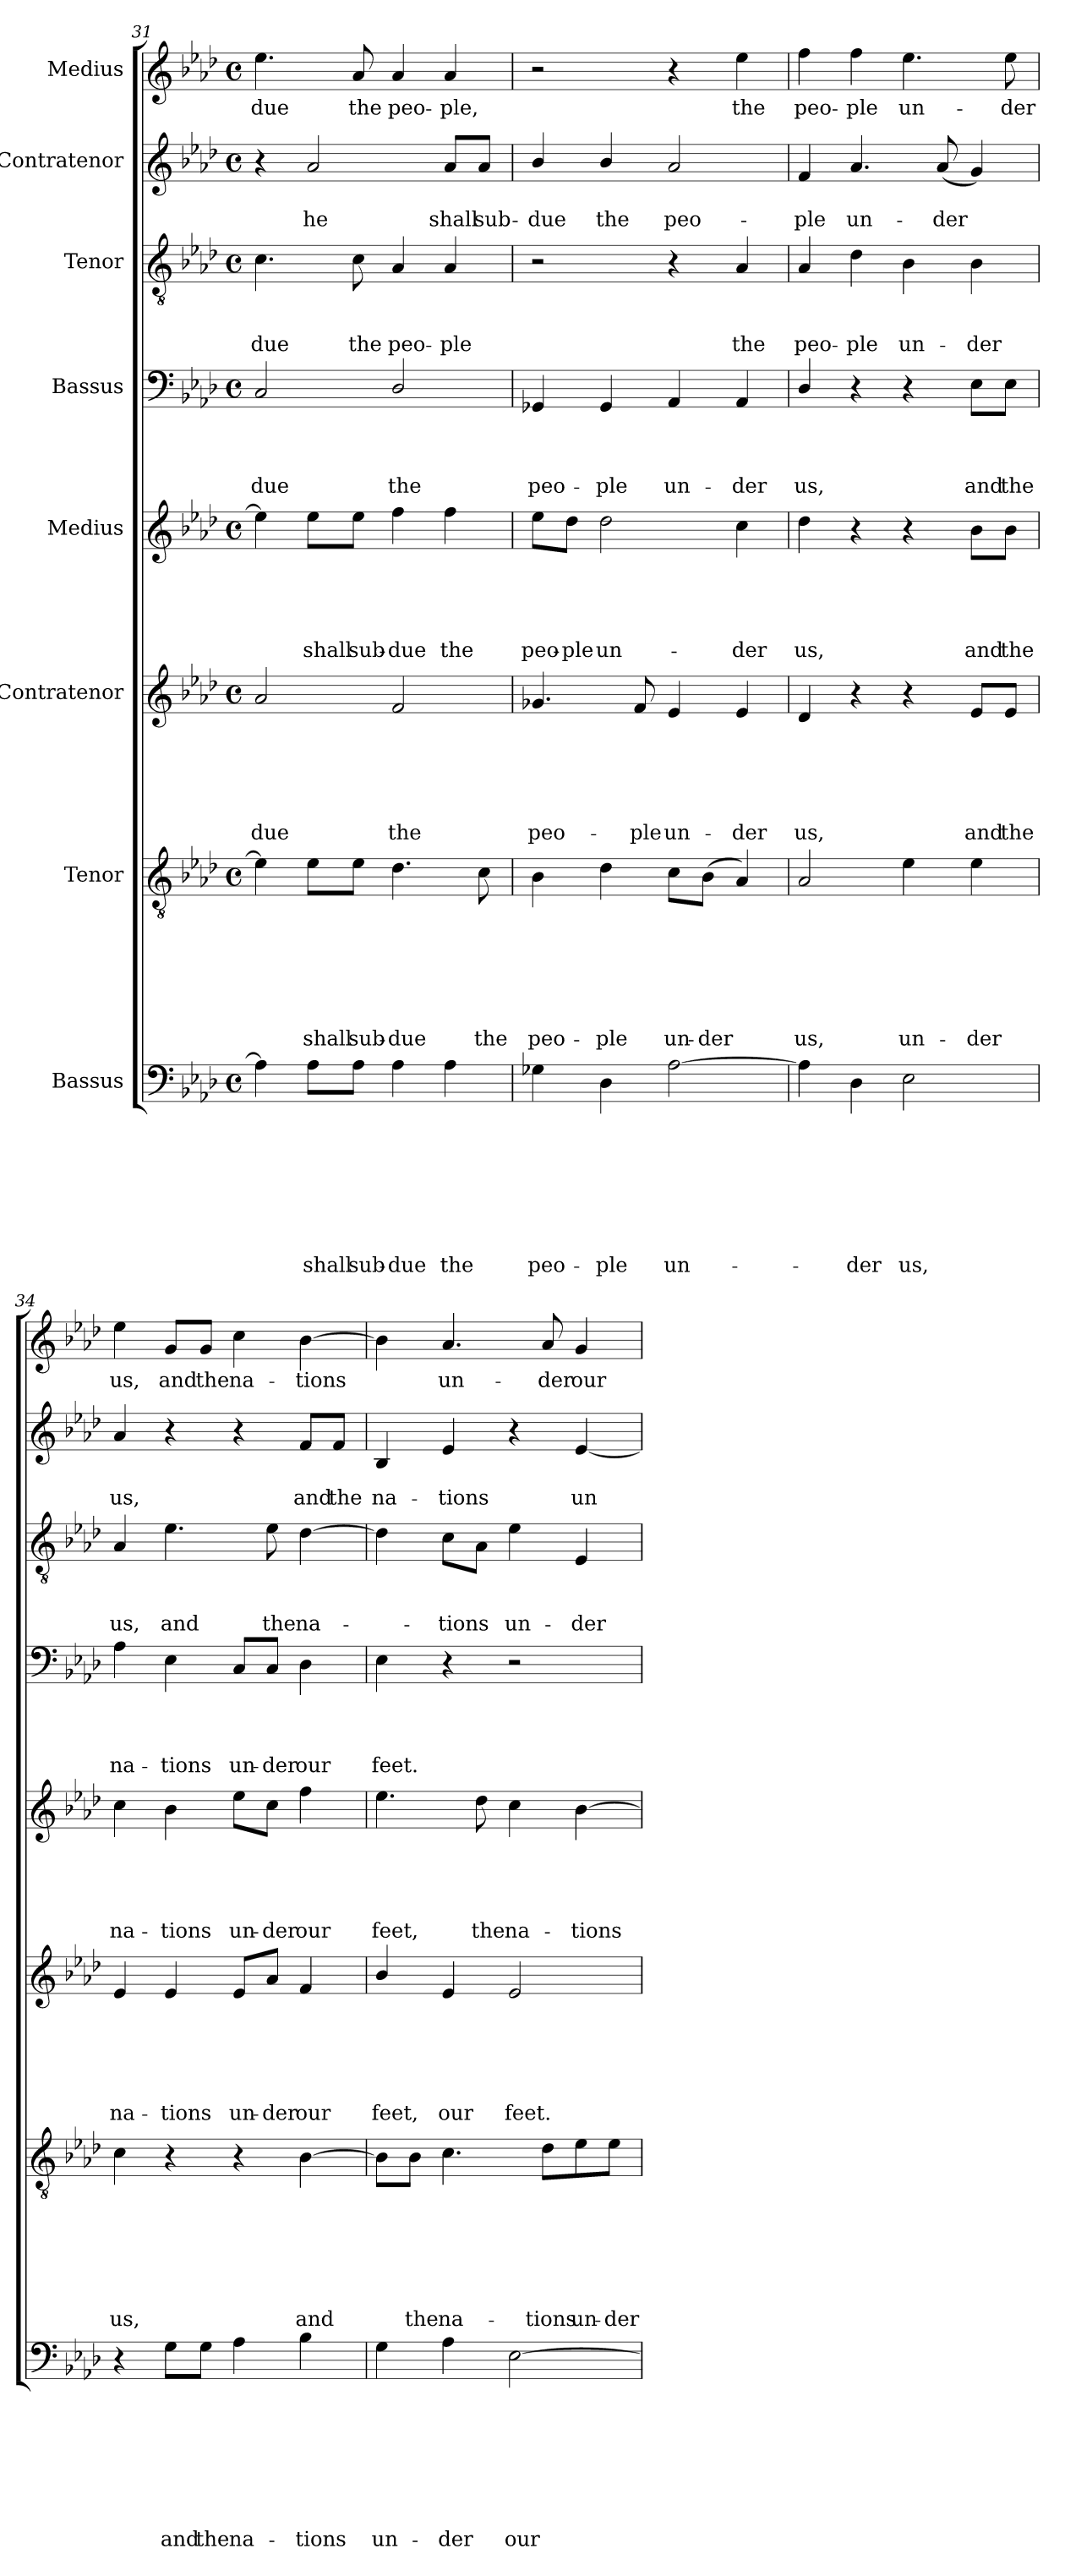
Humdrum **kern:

**kern	**text	**text	**text	**text	**text	**text	**text	**text	**kern	**text	**text	**text	**text	**text	**text	**text	**kern	**text	**text	**text	**text	**text	**text	**kern	**text	**text	**text	**text	**text	**kern	**text	**text	**text	**text	**kern	**text	**text	**text	**kern	**text	**text	**kern	**text
*part8	*part8	*part8	*part8	*part8	*part8	*part8	*part8	*part8	*part7	*part7	*part7	*part7	*part7	*part7	*part7	*part7	*part6	*part6	*part6	*part6	*part6	*part6	*part6	*part5	*part5	*part5	*part5	*part5	*part5	*part4	*part4	*part4	*part4	*part4	*part3	*part3	*part3	*part3	*part2	*part2	*part2	*part1	*part1
*staff8	*staff8	*staff8	*staff8	*staff8	*staff8	*staff8	*staff8	*staff8	*staff7	*staff7	*staff7	*staff7	*staff7	*staff7	*staff7	*staff7	*staff6	*staff6	*staff6	*staff6	*staff6	*staff6	*staff6	*staff5	*staff5	*staff5	*staff5	*staff5	*staff5	*staff4	*staff4	*staff4	*staff4	*staff4	*staff3	*staff3	*staff3	*staff3	*staff2	*staff2	*staff2	*staff1	*staff1
*I"Bassus	*	*	*	*	*	*	*	*	*I"Tenor	*	*	*	*	*	*	*	*I"Contratenor	*	*	*	*	*	*	*I"Medius	*	*	*	*	*	*I"Bassus	*	*	*	*	*I"Tenor	*	*	*	*I"Contratenor	*	*	*I"Medius	*
*clefF4	*	*	*	*	*	*	*	*	*clefGv2	*	*	*	*	*	*	*	*clefG2	*	*	*	*	*	*	*clefG2	*	*	*	*	*	*clefF4	*	*	*	*	*clefGv2	*	*	*	*clefG2	*	*	*clefG2	*
*k[b-e-a-d-]	*	*	*	*	*	*	*	*	*k[b-e-a-d-]	*	*	*	*	*	*	*	*k[b-e-a-d-]	*	*	*	*	*	*	*k[b-e-a-d-]	*	*	*	*	*	*k[b-e-a-d-]	*	*	*	*	*k[b-e-a-d-]	*	*	*	*k[b-e-a-d-]	*	*	*k[b-e-a-d-]	*
*A-:	*	*	*	*	*	*	*	*	*A-:	*	*	*	*	*	*	*	*A-:	*	*	*	*	*	*	*A-:	*	*	*	*	*	*A-:	*	*	*	*	*A-:	*	*	*	*A-:	*	*	*A-:	*
*M4/4	*	*	*	*	*	*	*	*	*M4/4	*	*	*	*	*	*	*	*M4/4	*	*	*	*	*	*	*M4/4	*	*	*	*	*	*M4/4	*	*	*	*	*M4/4	*	*	*	*M4/4	*	*	*M4/4	*
*met(c)	*	*	*	*	*	*	*	*	*met(c)	*	*	*	*	*	*	*	*met(c)	*	*	*	*	*	*	*met(c)	*	*	*	*	*	*met(c)	*	*	*	*	*met(c)	*	*	*	*met(c)	*	*	*met(c)	*
=31	=31	=31	=31	=31	=31	=31	=31	=31	=31	=31	=31	=31	=31	=31	=31	=31	=31	=31	=31	=31	=31	=31	=31	=31	=31	=31	=31	=31	=31	=31	=31	=31	=31	=31	=31	=31	=31	=31	=31	=31	=31	=31	=31
!	!	!	!	!	!	!	!	!	!	!	!	!	!	!	!	!	!	!	!	!	!	!	!LO:LY:b	!	!	!	!	!	!	!	!	!	!	!LO:LY:b	!	!	!	!LO:LY:b	!	!	!	!	!LO:LY:b
4A-\]	.	.	.	.	.	.	.	.	4e-\]	.	.	.	.	.	.	.	2a-/	.	.	.	.	.	-due	4ee-\]	.	.	.	.	.	2C/	.	.	.	-due	4.c\	.	.	-due	4r	.	.	4.ee-\	-due
!	!	!	!	!	!	!	!	!LO:LY:b	!	!	!	!	!	!	!	!LO:LY:b	!	!	!	!	!	!	!	!	!	!	!	!	!LO:LY:b	!	!	!	!	!	!	!	!	!	!	!	!LO:LY:b	!	!
8A-\L	.	.	.	.	.	.	.	shall	8e-\L	.	.	.	.	.	.	shall	.	.	.	.	.	.	.	8ee-\L	.	.	.	.	shall	.	.	.	.	.	.	.	.	.	2a-/	.	he	.	.
!	!	!	!	!	!	!	!	!LO:LY:b	!	!	!	!	!	!	!	!LO:LY:b	!	!	!	!	!	!	!	!	!	!	!	!	!LO:LY:b	!	!	!	!	!	!	!	!	!LO:LY:b	!	!	!	!	!LO:LY:b
8A-\J	.	.	.	.	.	.	.	sub-	8e-\J	.	.	.	.	.	.	sub-	.	.	.	.	.	.	.	8ee-\J	.	.	.	.	sub-	.	.	.	.	.	8c\	.	.	the	.	.	.	8a-/	the
!	!	!	!	!	!	!	!	!LO:LY:b	!	!	!	!	!	!	!	!LO:LY:b	!	!	!	!	!	!	!LO:LY:b	!	!	!	!	!	!LO:LY:b	!	!	!	!	!LO:LY:b	!	!	!	!LO:LY:b	!	!	!	!	!LO:LY:b
4A-\	.	.	.	.	.	.	.	-due	4.d-\	.	.	.	.	.	.	-due	2f/	.	.	.	.	.	the	4ff\	.	.	.	.	-due	2D-/	.	.	.	the	4A-/	.	.	peo-	.	.	.	4a-/	peo-
!	!	!	!	!	!	!	!	!LO:LY:b	!	!	!	!	!	!	!	!	!	!	!	!	!	!	!	!	!	!	!	!	!LO:LY:b	!	!	!	!	!	!	!	!	!LO:LY:b	!	!	!LO:LY:b	!	!LO:LY:b
4A-\	.	.	.	.	.	.	.	the	.	.	.	.	.	.	.	.	.	.	.	.	.	.	.	4ff\	.	.	.	.	the	.	.	.	.	.	4A-/	.	.	-ple	8a-/L	.	shall	4a-/	-ple,
!	!	!	!	!	!	!	!	!	!	!	!	!	!	!	!	!LO:LY:b	!	!	!	!	!	!	!	!	!	!	!	!	!	!	!	!	!	!	!	!	!	!	!	!	!LO:LY:b	!	!
.	.	.	.	.	.	.	.	.	8c\	.	.	.	.	.	.	the	.	.	.	.	.	.	.	.	.	.	.	.	.	.	.	.	.	.	.	.	.	.	8a-/J	.	sub-	.	.
!!LO:LB:g=z
=32	=32	=32	=32	=32	=32	=32	=32	=32	=32	=32	=32	=32	=32	=32	=32	=32	=32	=32	=32	=32	=32	=32	=32	=32	=32	=32	=32	=32	=32	=32	=32	=32	=32	=32	=32	=32	=32	=32	=32	=32	=32	=32	=32
!	!	!	!	!	!	!	!	!LO:LY:b	!	!	!	!	!	!	!	!LO:LY:b	!	!	!	!	!	!	!LO:LY:b	!	!	!	!	!	!LO:LY:b	!	!	!	!	!LO:LY:b	!	!	!	!	!	!	!LO:LY:b	!	!
4G-X\	.	.	.	.	.	.	.	peo-	4B-\	.	.	.	.	.	.	peo-	4.g-X/	.	.	.	.	.	peo-	8ee-\L	.	.	.	.	peo-	4GG-X/	.	.	.	peo-	2r	.	.	.	4b-/	.	-due	2r	.
!	!	!	!	!	!	!	!	!	!	!	!	!	!	!	!	!	!	!	!	!	!	!	!	!	!	!	!	!	!LO:LY:b	!	!	!	!	!	!	!	!	!	!	!	!	!	!
.	.	.	.	.	.	.	.	.	.	.	.	.	.	.	.	.	.	.	.	.	.	.	.	8dd-\J	.	.	.	.	-ple	.	.	.	.	.	.	.	.	.	.	.	.	.	.
!	!	!	!	!	!	!	!	!LO:LY:b	!	!	!	!	!	!	!	!LO:LY:b	!	!	!	!	!	!	!	!	!	!	!	!	!LO:LY:b	!	!	!	!	!LO:LY:b	!	!	!	!	!	!	!LO:LY:b	!	!
4D-\	.	.	.	.	.	.	.	-ple	4d-\	.	.	.	.	.	.	-ple	.	.	.	.	.	.	.	2dd-\	.	.	.	.	un-	4GG-/	.	.	.	-ple	.	.	.	.	4b-/	.	the	.	.
!	!	!	!	!	!	!	!	!	!	!	!	!	!	!	!	!	!	!	!	!	!	!	!LO:LY:b	!	!	!	!	!	!	!	!	!	!	!	!	!	!	!	!	!	!	!	!
.	.	.	.	.	.	.	.	.	.	.	.	.	.	.	.	.	8f/	.	.	.	.	.	-ple	.	.	.	.	.	.	.	.	.	.	.	.	.	.	.	.	.	.	.	.
!	!	!	!	!	!	!	!	!LO:LY:b	!	!	!	!	!	!	!	!LO:LY:b	!	!	!	!	!	!	!LO:LY:b	!	!	!	!	!	!	!	!	!	!	!LO:LY:b	!	!	!	!	!	!	!LO:LY:b	!	!
[>2A-\	.	.	.	.	.	.	.	un-	8c\L	.	.	.	.	.	.	un-	4e-/	.	.	.	.	.	un-	.	.	.	.	.	.	4AA-/	.	.	.	un-	4r	.	.	.	2a-/	.	peo-	4r	.
!	!	!	!	!	!	!	!	!	!	!	!	!	!	!	!	!LO:LY:b	!	!	!	!	!	!	!	!	!	!	!	!	!	!	!	!	!	!	!	!	!	!	!	!	!	!	!
.	.	.	.	.	.	.	.	.	(>8B-\J	.	.	.	.	.	.	-der	.	.	.	.	.	.	.	.	.	.	.	.	.	.	.	.	.	.	.	.	.	.	.	.	.	.	.
!	!	!	!	!	!	!	!	!	!	!	!	!	!	!	!	!	!	!	!	!	!	!	!LO:LY:b	!	!	!	!	!	!LO:LY:b	!	!	!	!	!LO:LY:b	!	!	!	!LO:LY:b	!	!	!	!	!LO:LY:b
.	.	.	.	.	.	.	.	.	4A-/)	.	.	.	.	.	.	.	4e-/	.	.	.	.	.	-der	4cc\	.	.	.	.	-der	4AA-/	.	.	.	-der	4A-/	.	.	the	.	.	.	4ee-\	the
=33	=33	=33	=33	=33	=33	=33	=33	=33	=33	=33	=33	=33	=33	=33	=33	=33	=33	=33	=33	=33	=33	=33	=33	=33	=33	=33	=33	=33	=33	=33	=33	=33	=33	=33	=33	=33	=33	=33	=33	=33	=33	=33	=33
!	!	!	!	!	!	!	!	!	!	!	!	!	!	!	!	!LO:LY:b	!	!	!	!	!	!	!LO:LY:b	!	!	!	!	!	!LO:LY:b	!	!	!	!	!LO:LY:b	!	!	!	!LO:LY:b	!	!	!LO:LY:b	!	!LO:LY:b
4A-\]	.	.	.	.	.	.	.	.	2A-/	.	.	.	.	.	.	us,	4d-/	.	.	.	.	.	us,	4dd-\	.	.	.	.	us,	4D-/	.	.	.	us,	4A-/	.	.	peo-	4f/	.	-ple	4ff\	peo-
!	!	!	!	!	!	!	!	!LO:LY:b	!	!	!	!	!	!	!	!	!	!	!	!	!	!	!	!	!	!	!	!	!	!	!	!	!	!	!	!	!	!LO:LY:b	!	!	!LO:LY:b	!	!LO:LY:b
4D-\	.	.	.	.	.	.	.	-der	.	.	.	.	.	.	.	.	4r	.	.	.	.	.	.	4r	.	.	.	.	.	4r	.	.	.	.	4d-\	.	.	-ple	4.a-/	.	un-	4ff\	-ple
!	!	!	!	!	!	!	!	!LO:LY:b	!	!	!	!	!	!	!	!LO:LY:b	!	!	!	!	!	!	!	!	!	!	!	!	!	!	!	!	!	!	!	!	!	!LO:LY:b	!	!	!	!	!LO:LY:b
2E-\	.	.	.	.	.	.	.	us,	4e-\	.	.	.	.	.	.	un-	4r	.	.	.	.	.	.	4r	.	.	.	.	.	4r	.	.	.	.	4B-\	.	.	un-	.	.	.	4.ee-\	un-
!	!	!	!	!	!	!	!	!	!	!	!	!	!	!	!	!	!	!	!	!	!	!	!	!	!	!	!	!	!	!	!	!	!	!	!	!	!	!	!	!	!LO:LY:b	!	!
.	.	.	.	.	.	.	.	.	.	.	.	.	.	.	.	.	.	.	.	.	.	.	.	.	.	.	.	.	.	.	.	.	.	.	.	.	.	.	(<8a-/	.	-der	.	.
!	!	!	!	!	!	!	!	!	!	!	!	!	!	!	!	!LO:LY:b	!	!	!	!	!	!	!LO:LY:b	!	!	!	!	!	!LO:LY:b	!	!	!	!	!LO:LY:b	!	!	!	!LO:LY:b	!	!	!	!	!
.	.	.	.	.	.	.	.	.	4e-\	.	.	.	.	.	.	-der	8e-/L	.	.	.	.	.	and	8b-\L	.	.	.	.	and	8E-\L	.	.	.	and	4B-\	.	.	-der	4g/)	.	.	.	.
!	!	!	!	!	!	!	!	!	!	!	!	!	!	!	!	!	!	!	!	!	!	!	!LO:LY:b	!	!	!	!	!	!LO:LY:b	!	!	!	!	!LO:LY:b	!	!	!	!	!	!	!	!	!LO:LY:b
.	.	.	.	.	.	.	.	.	.	.	.	.	.	.	.	.	8e-/J	.	.	.	.	.	the	8b-\J	.	.	.	.	the	8E-\J	.	.	.	the	.	.	.	.	.	.	.	8ee-\	-der
=34	=34	=34	=34	=34	=34	=34	=34	=34	=34	=34	=34	=34	=34	=34	=34	=34	=34	=34	=34	=34	=34	=34	=34	=34	=34	=34	=34	=34	=34	=34	=34	=34	=34	=34	=34	=34	=34	=34	=34	=34	=34	=34	=34
!	!	!	!	!	!	!	!	!	!	!	!	!	!	!	!	!LO:LY:b	!	!	!	!	!	!	!LO:LY:b	!	!	!	!	!	!LO:LY:b	!	!	!	!	!LO:LY:b	!	!	!	!LO:LY:b	!	!	!LO:LY:b	!	!LO:LY:b
4r	.	.	.	.	.	.	.	.	4c\	.	.	.	.	.	.	us,	4e-/	.	.	.	.	.	na-	4cc\	.	.	.	.	na-	4A-\	.	.	.	na-	4A-/	.	.	us,	4a-/	.	us,	4ee-\	us,
!	!	!	!	!	!	!	!	!LO:LY:b	!	!	!	!	!	!	!	!	!	!	!	!	!	!	!LO:LY:b	!	!	!	!	!	!LO:LY:b	!	!	!	!	!LO:LY:b	!	!	!	!LO:LY:b	!	!	!	!	!LO:LY:b
8G\L	.	.	.	.	.	.	.	and	4r	.	.	.	.	.	.	.	4e-/	.	.	.	.	.	-tions	4b-\	.	.	.	.	-tions	4E-\	.	.	.	-tions	4.e-\	.	.	and	4r	.	.	8g/L	and
!	!	!	!	!	!	!	!	!LO:LY:b	!	!	!	!	!	!	!	!	!	!	!	!	!	!	!	!	!	!	!	!	!	!	!	!	!	!	!	!	!	!	!	!	!	!	!LO:LY:b
8G\J	.	.	.	.	.	.	.	the	.	.	.	.	.	.	.	.	.	.	.	.	.	.	.	.	.	.	.	.	.	.	.	.	.	.	.	.	.	.	.	.	.	8g/J	the
!	!	!	!	!	!	!	!	!LO:LY:b	!	!	!	!	!	!	!	!	!	!	!	!	!	!	!LO:LY:b	!	!	!	!	!	!LO:LY:b	!	!	!	!	!LO:LY:b	!	!	!	!	!	!	!	!	!LO:LY:b
4A-\	.	.	.	.	.	.	.	na-	4r	.	.	.	.	.	.	.	8e-/L	.	.	.	.	.	un-	8ee-\L	.	.	.	.	un-	8C/L	.	.	.	un-	.	.	.	.	4r	.	.	4cc\	na-
!	!	!	!	!	!	!	!	!	!	!	!	!	!	!	!	!	!	!	!	!	!	!	!LO:LY:b	!	!	!	!	!	!LO:LY:b	!	!	!	!	!LO:LY:b	!	!	!	!LO:LY:b	!	!	!	!	!
.	.	.	.	.	.	.	.	.	.	.	.	.	.	.	.	.	8a-/J	.	.	.	.	.	-der	8cc\J	.	.	.	.	-der	8C/J	.	.	.	-der	8e-\	.	.	the	.	.	.	.	.
!	!	!	!	!	!	!	!	!LO:LY:b	!	!	!	!	!	!	!	!LO:LY:b	!	!	!	!	!	!	!LO:LY:b	!	!	!	!	!	!LO:LY:b	!	!	!	!	!LO:LY:b	!	!	!	!LO:LY:b	!	!	!LO:LY:b	!	!LO:LY:b
4B-\	.	.	.	.	.	.	.	-tions	[>4B-\	.	.	.	.	.	.	and	4f/	.	.	.	.	.	our	4ff\	.	.	.	.	our	4D-\	.	.	.	our	[>4d-\	.	.	na-	8f/L	.	and	[>4b-\	-tions
!	!	!	!	!	!	!	!	!	!	!	!	!	!	!	!	!	!	!	!	!	!	!	!	!	!	!	!	!	!	!	!	!	!	!	!	!	!	!	!	!	!LO:LY:b	!	!
.	.	.	.	.	.	.	.	.	.	.	.	.	.	.	.	.	.	.	.	.	.	.	.	.	.	.	.	.	.	.	.	.	.	.	.	.	.	.	8f/J	.	the	.	.
=35	=35	=35	=35	=35	=35	=35	=35	=35	=35	=35	=35	=35	=35	=35	=35	=35	=35	=35	=35	=35	=35	=35	=35	=35	=35	=35	=35	=35	=35	=35	=35	=35	=35	=35	=35	=35	=35	=35	=35	=35	=35	=35	=35
!	!	!	!	!	!	!	!	!LO:LY:b	!	!	!	!	!	!	!	!	!	!	!	!	!	!	!LO:LY:b	!	!	!	!	!	!LO:LY:b	!	!	!	!	!LO:LY:b	!	!	!	!	!	!	!LO:LY:b	!	!
4G\	.	.	.	.	.	.	.	un-	8B-\L]	.	.	.	.	.	.	.	4b-/	.	.	.	.	.	feet,	4.ee-\	.	.	.	.	feet,	4E-\	.	.	.	feet.	4d-\]	.	.	.	4B-/	.	na-	4b-\]	.
!	!	!	!	!	!	!	!	!	!	!	!	!	!	!	!	!LO:LY:b	!	!	!	!	!	!	!	!	!	!	!	!	!	!	!	!	!	!	!	!	!	!	!	!	!	!	!
.	.	.	.	.	.	.	.	.	8B-\J	.	.	.	.	.	.	the	.	.	.	.	.	.	.	.	.	.	.	.	.	.	.	.	.	.	.	.	.	.	.	.	.	.	.
!	!	!	!	!	!	!	!	!LO:LY:b	!	!	!	!	!	!	!	!LO:LY:b	!	!	!	!	!	!	!LO:LY:b	!	!	!	!	!	!	!	!	!	!	!	!	!	!	!LO:LY:b	!	!	!LO:LY:b	!	!LO:LY:b
4A-\	.	.	.	.	.	.	.	-der	4.c\	.	.	.	.	.	.	na-	4e-/	.	.	.	.	.	our	.	.	.	.	.	.	4r	.	.	.	.	8c\L	.	.	-tions	4e-/	.	-tions	4.a-/	un-
!	!	!	!	!	!	!	!	!	!	!	!	!	!	!	!	!	!	!	!	!	!	!	!	!	!	!	!	!	!LO:LY:b	!	!	!	!	!	!	!	!	!	!	!	!	!	!
.	.	.	.	.	.	.	.	.	.	.	.	.	.	.	.	.	.	.	.	.	.	.	.	8dd-\	.	.	.	.	the	.	.	.	.	.	8A-\J	.	.	.	.	.	.	.	.
!	!	!	!	!	!	!	!	!LO:LY:b	!	!	!	!	!	!	!	!	!	!	!	!	!	!	!LO:LY:b	!	!	!	!	!	!LO:LY:b	!	!	!	!	!	!	!	!	!LO:LY:b	!	!	!	!	!
[>2E-\	.	.	.	.	.	.	.	our	.	.	.	.	.	.	.	.	2e-/	.	.	.	.	.	feet.	4cc\	.	.	.	.	na-	2r	.	.	.	.	4e-\	.	.	un-	4r	.	.	.	.
!	!	!	!	!	!	!	!	!	!	!	!	!	!	!	!	!LO:LY:b	!	!	!	!	!	!	!	!	!	!	!	!	!	!	!	!	!	!	!	!	!	!	!	!	!	!	!LO:LY:b
.	.	.	.	.	.	.	.	.	8d-\L	.	.	.	.	.	.	-tions	.	.	.	.	.	.	.	.	.	.	.	.	.	.	.	.	.	.	.	.	.	.	.	.	.	8a-/	-der
!	!	!	!	!	!	!	!	!	!	!	!	!	!	!	!	!LO:LY:b	!	!	!	!	!	!	!	!	!	!	!	!	!LO:LY:b	!	!	!	!	!	!	!	!	!LO:LY:b	!	!	!LO:LY:b	!	!LO:LY:b
.	.	.	.	.	.	.	.	.	8e-\	.	.	.	.	.	.	un-	.	.	.	.	.	.	.	[>4b-\	.	.	.	.	-tions	.	.	.	.	.	4E-/	.	.	-der	[>4e-/	.	un-	4g/	our
!	!	!	!	!	!	!	!	!	!	!	!	!	!	!	!	!LO:LY:b	!	!	!	!	!	!	!	!	!	!	!	!	!	!	!	!	!	!	!	!	!	!	!	!	!	!	!
.	.	.	.	.	.	.	.	.	8e-\J	.	.	.	.	.	.	-der	.	.	.	.	.	.	.	.	.	.	.	.	.	.	.	.	.	.	.	.	.	.	.	.	.	.	.
=	=	=	=	=	=	=	=	=	=	=	=	=	=	=	=	=	=	=	=	=	=	=	=	=	=	=	=	=	=	=	=	=	=	=	=	=	=	=	=	=	=	=	=
*-	*-	*-	*-	*-	*-	*-	*-	*-	*-	*-	*-	*-	*-	*-	*-	*-	*-	*-	*-	*-	*-	*-	*-	*-	*-	*-	*-	*-	*-	*-	*-	*-	*-	*-	*-	*-	*-	*-	*-	*-	*-	*-	*-
